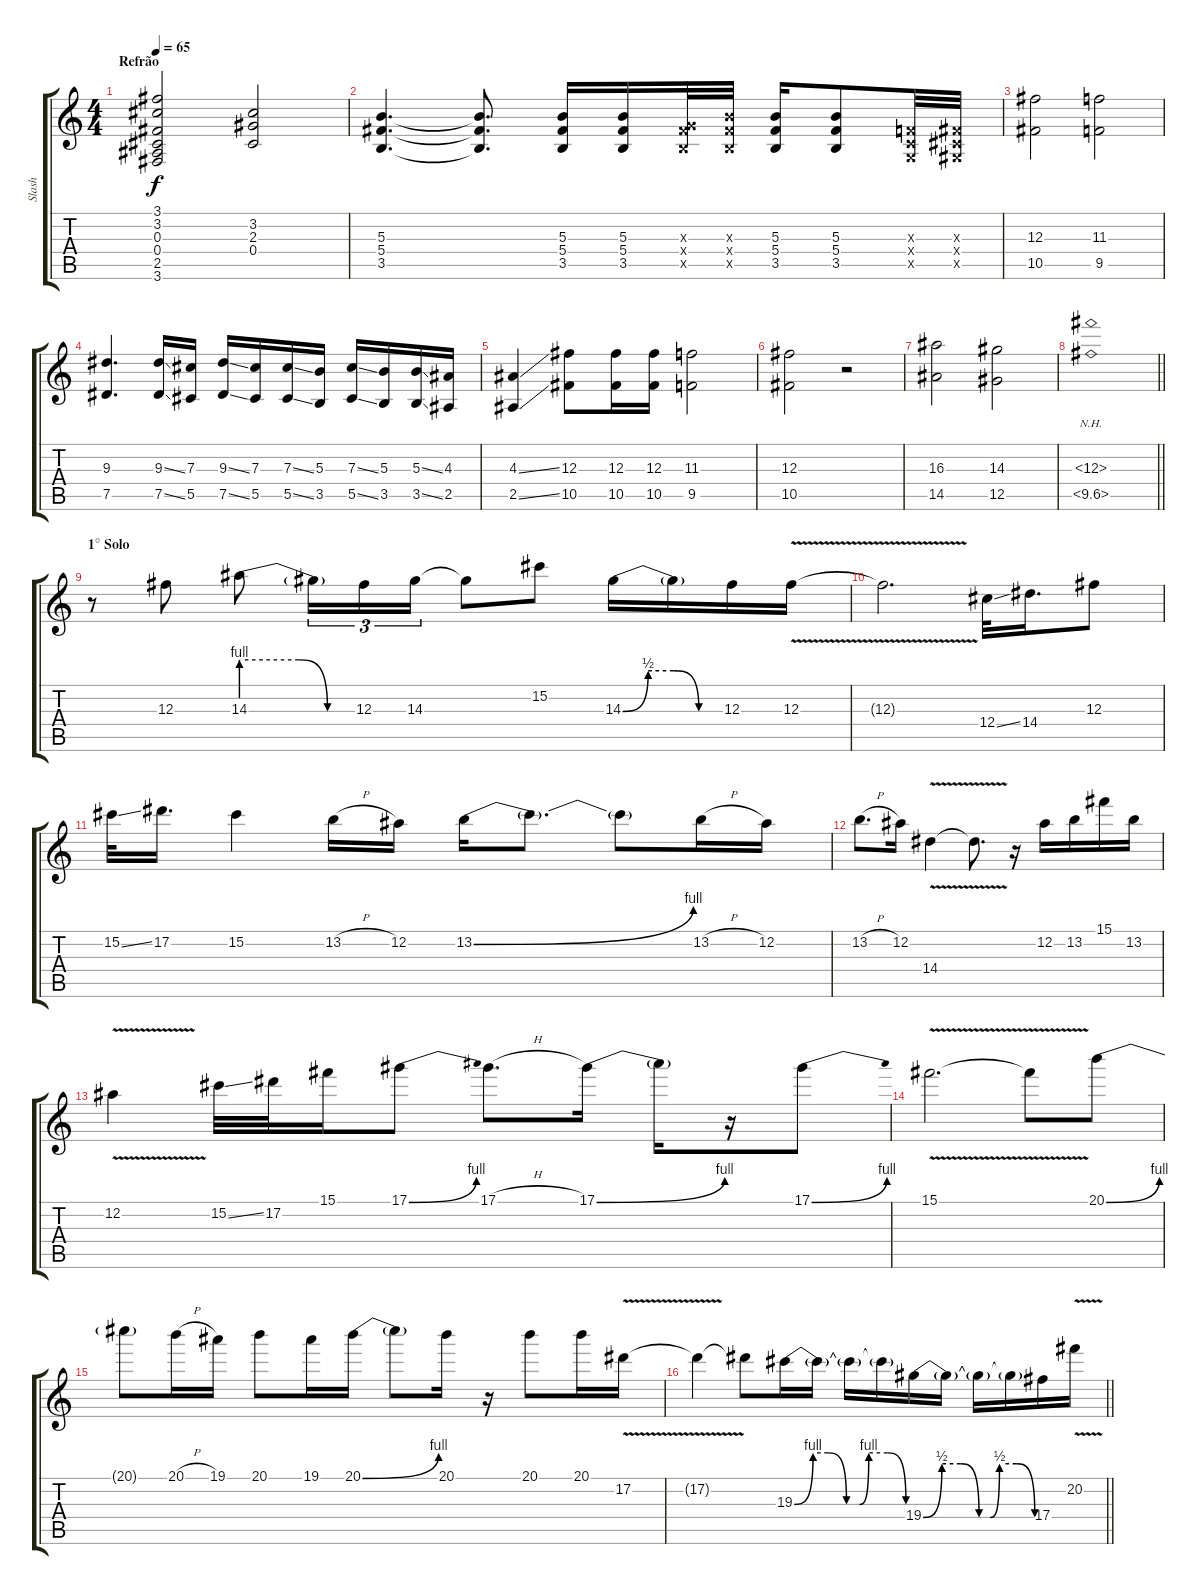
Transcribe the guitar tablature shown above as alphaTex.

\track ("Slash" "Slash") {instrument electricguitarclean}
\staff {score tabs}
\tuning (Eb4 Bb3 Gb3 Db3 Ab2 Eb2) {hide}
\ts (4 4)
\section ("" "Refrão")
\tempo 65
\clef g2
\ks c
(3.1 3.2 0.3 0.4 2.5 3.6).2{dy f instrument distortionguitar} (3.2 2.3 0.4).2 |
(5.3 5.4 3.5).4{d} (5.3{t} 5.4{t} 3.5{t}).8{d} (5.3 5.4 3.5).16 (5.3 5.4 3.5).16 (1.3{x} 5.4{x} 3.5{x}).32 (5.3{x} 5.4{x} 3.5{x}).32 (5.3 5.4 3.5).16 (5.3 5.4 3.5).8 (-1.3{x} -1.4{x} -1.5{x}).32 (0.3{x} 0.4{x} 0.5{x}).32 |
(12.3 10.5).2 (11.3 9.5).2 |
(9.3 7.5).4{d} (9.3{ss} 7.5{ss}).16 (7.3 5.5).16 (9.3{ss} 7.5{ss}).16 (7.3 5.5).16 (7.3{ss} 5.5{ss}).16 (5.3 3.5).16 (7.3{ss} 5.5{ss}).16 (5.3 3.5).16 (5.3{ss} 3.5{ss}).16 (4.3 2.5).16 |
(4.3{ss} 2.5{ss}).4 (12.3 10.5).8 (12.3 10.5).16 (12.3 10.5).16 (11.3 9.5).2 |
(12.3 10.5).2 r.2 |
(16.3 14.5).2 (14.3 12.5).2 |
\barLineRight lightlight
(12.3{nh} 10.5{nh}).1 |
\section ("" "1° Solo")
r.8 12.3.8 14.3{be (custom 0 4 15 4 30 4 45 0 60 0)}.8 14.3{t}.16{tu (3 2)} 12.3.16{tu (3 2)} 14.3.16{tu (3 2)} 14.3{t}.8 15.2.8 14.3{be (custom 0 0 15 2 30 2 45 0 60 0)}.16 14.3{t}.16 12.3.16 12.3{v}.16 |
12.3{t}.2{d} 12.4{ss}.32 14.4.16{d} 12.3.8 |
15.2{ss}.32 17.2.16{d} 15.2.4 13.2{h}.16 12.2.16 13.2{be (bend 0 0 60 4)}.16 13.2{t}.8{d} 13.2{t}.8 13.2{h}.16 12.2.16 |
13.2{h}.8{d} 12.2.16 14.4{v}.4 14.4{t}.8{d} r.16 12.2.16 13.2.16 15.1.16 13.2.16 |
12.2{v}.4 15.2{ss}.32 17.2.32 15.1.16 17.1{be (bend 0 0 60 4)}.8 17.1{h}.8{d} 17.1{be (bend 0 0 60 4)}.16 17.1{t}.16 r.16 17.1{be (bend 0 0 60 4)}.8 |
15.1{v}.2{d} 15.1{t}.8 20.1{be (bend 0 0 60 4)}.8 |
20.1{t}.8 20.1{h}.16 19.1.16 20.1.8 19.1.16 20.1{be (bend 0 0 60 4)}.16 20.1{t}.8 20.1.16 r.16 20.1.8 20.1.16 17.2{v}.16 |
\barLineRight lightlight
17.2{t}.4 17.2{t}.8 19.3{be (custom 0 0 10 4 18 4 28 0 35 0 40 4 50 4 60 0)}.16 19.3{t}.16 19.3{t}.16 19.3{t}.16 19.4{be (custom 0 0 10 2 20 2 30 0 36 0 41 2 50 2 60 0)}.16 19.4{t}.16 19.4{t}.16 19.4{t}.16 17.4.16 20.2{v}.16
